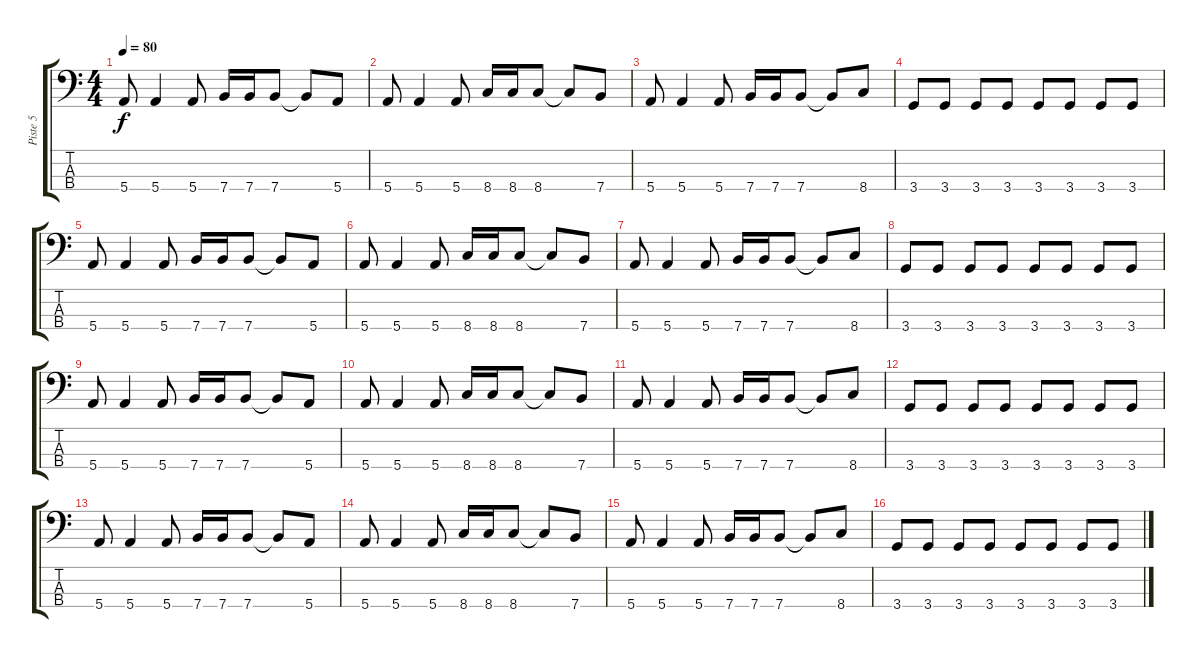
\track ("Piste 5" "Piste 5") {instrument acousticbass}
\staff {score tabs}
\tuning (G2 D2 A1 E1) {hide}
\ts (4 4)
\tempo 80
\clef f4
\ks c
5.4.8{dy f instrument acousticbass} 5.4.4 5.4.8 7.4.16 7.4.16 7.4.8 7.4{t}.8 5.4.8 |
5.4.8 5.4.4 5.4.8 8.4.16 8.4.16 8.4.8 8.4{t}.8 7.4.8 |
5.4.8 5.4.4 5.4.8 7.4.16 7.4.16 7.4.8 7.4{t}.8 8.4.8 |
3.4.8 3.4.8 3.4.8 3.4.8 3.4.8 3.4.8 3.4.8 3.4.8 |
5.4.8 5.4.4 5.4.8 7.4.16 7.4.16 7.4.8 7.4{t}.8 5.4.8 |
5.4.8 5.4.4 5.4.8 8.4.16 8.4.16 8.4.8 8.4{t}.8 7.4.8 |
5.4.8 5.4.4 5.4.8 7.4.16 7.4.16 7.4.8 7.4{t}.8 8.4.8 |
3.4.8 3.4.8 3.4.8 3.4.8 3.4.8 3.4.8 3.4.8 3.4.8 |
5.4.8 5.4.4 5.4.8 7.4.16 7.4.16 7.4.8 7.4{t}.8 5.4.8 |
5.4.8 5.4.4 5.4.8 8.4.16 8.4.16 8.4.8 8.4{t}.8 7.4.8 |
5.4.8 5.4.4 5.4.8 7.4.16 7.4.16 7.4.8 7.4{t}.8 8.4.8 |
3.4.8 3.4.8 3.4.8 3.4.8 3.4.8 3.4.8 3.4.8 3.4.8 |
5.4.8 5.4.4 5.4.8 7.4.16 7.4.16 7.4.8 7.4{t}.8 5.4.8 |
5.4.8 5.4.4 5.4.8 8.4.16 8.4.16 8.4.8 8.4{t}.8 7.4.8 |
5.4.8 5.4.4 5.4.8 7.4.16 7.4.16 7.4.8 7.4{t}.8 8.4.8 |
3.4.8 3.4.8 3.4.8 3.4.8 3.4.8 3.4.8 3.4.8 3.4.8
